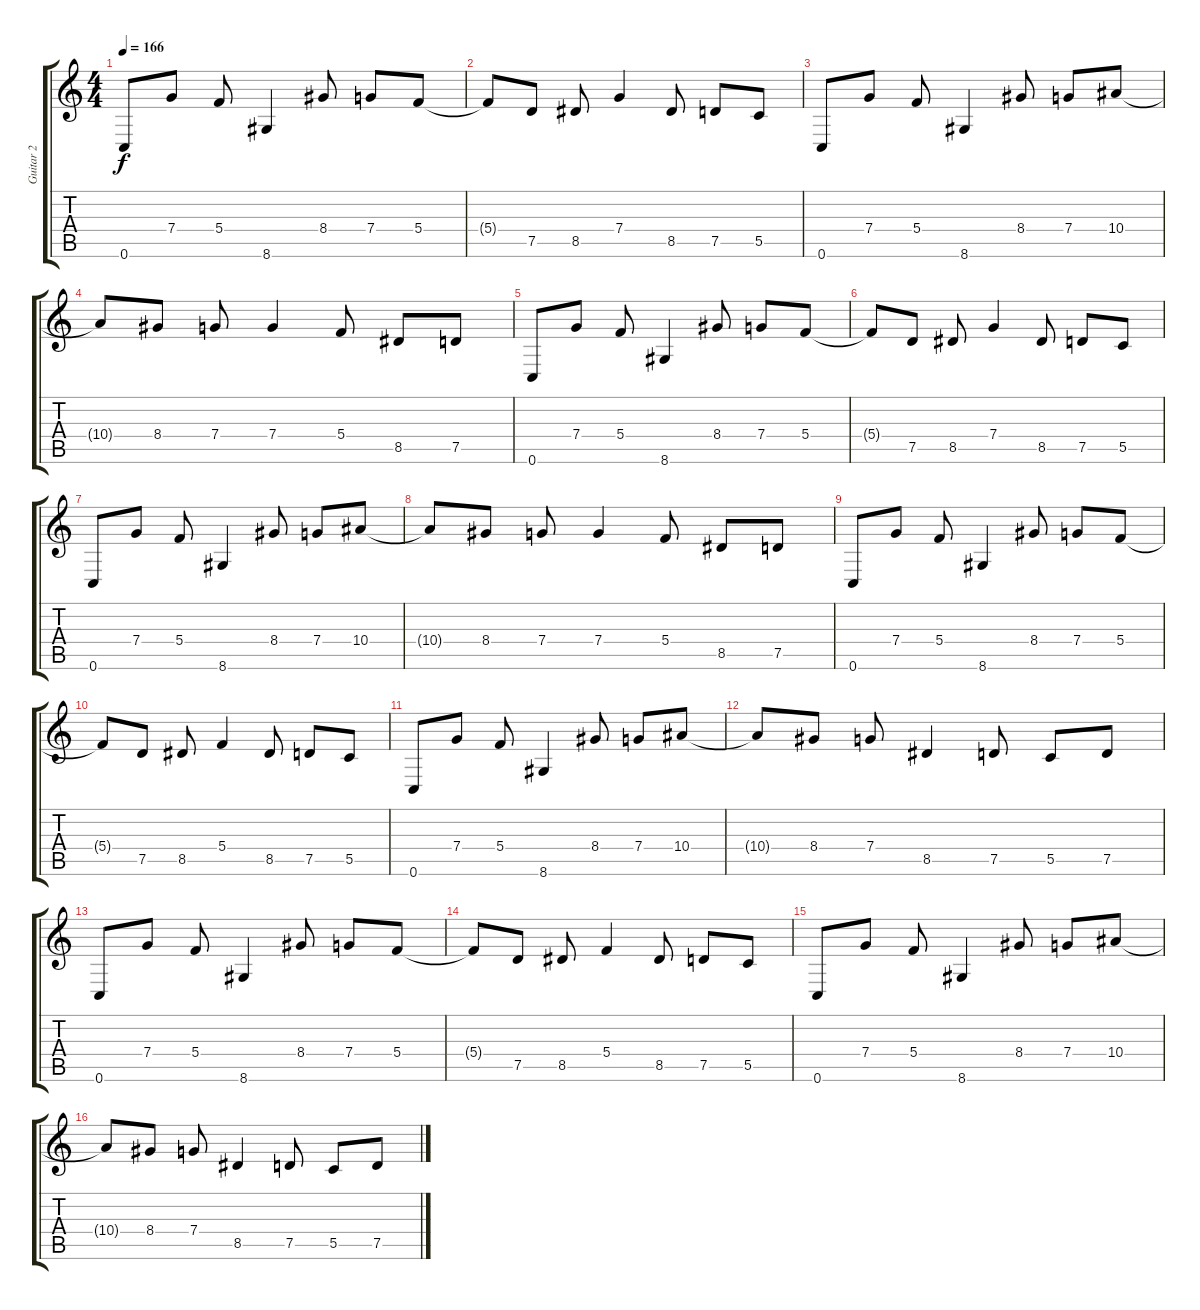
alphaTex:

\track ("Guitar 2" "Guitar 2") {instrument distortionguitar}
\staff {score tabs}
\tuning (D4 A3 F3 C3 G2 C2) {hide}
\ts (4 4)
\tempo 166
\clef g2
\ks c
0.6.8{dy f} 7.4.8 5.4.8 8.6.4 8.4.8 7.4.8 5.4.8 |
5.4{t}.8 7.5.8 8.5.8 7.4.4 8.5.8 7.5.8 5.5.8 |
0.6.8 7.4.8 5.4.8 8.6.4 8.4.8 7.4.8 10.4.8 |
10.4{t}.8 8.4.8 7.4.8 7.4.4 5.4.8 8.5.8 7.5.8 |
0.6.8 7.4.8 5.4.8 8.6.4 8.4.8 7.4.8 5.4.8 |
5.4{t}.8 7.5.8 8.5.8 7.4.4 8.5.8 7.5.8 5.5.8 |
0.6.8 7.4.8 5.4.8 8.6.4 8.4.8 7.4.8 10.4.8 |
10.4{t}.8 8.4.8 7.4.8 7.4.4 5.4.8 8.5.8 7.5.8 |
0.6.8 7.4.8 5.4.8 8.6.4 8.4.8 7.4.8 5.4.8 |
5.4{t}.8 7.5.8 8.5.8 5.4.4 8.5.8 7.5.8 5.5.8 |
0.6.8 7.4.8 5.4.8 8.6.4 8.4.8 7.4.8 10.4.8 |
10.4{t}.8 8.4.8 7.4.8 8.5.4 7.5.8 5.5.8 7.5.8 |
0.6.8 7.4.8 5.4.8 8.6.4 8.4.8 7.4.8 5.4.8 |
5.4{t}.8 7.5.8 8.5.8 5.4.4 8.5.8 7.5.8 5.5.8 |
0.6.8 7.4.8 5.4.8 8.6.4 8.4.8 7.4.8 10.4.8 |
10.4{t}.8 8.4.8 7.4.8 8.5.4 7.5.8 5.5.8 7.5.8
